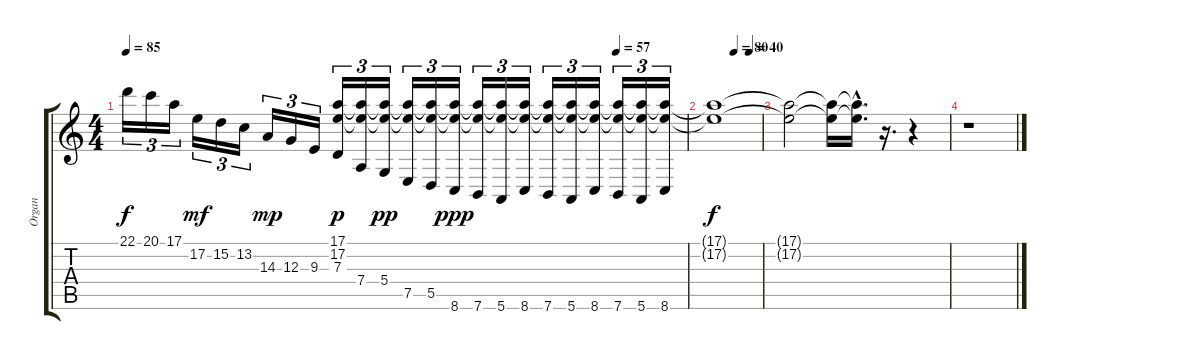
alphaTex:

\track ("Organ" "Organ") {instrument rockorgan}
\staff {score tabs}
\tuning (E4 B3 G3 D3 A2 E2) {hide}
\ts (4 4)
\tempo 85
\tempo (57 0.875)
\clef g2
\ks c
22.1.16{tu (3 2) dy f} 20.1.16{tu (3 2)} 17.1.16{tu (3 2)} 17.2.16{tu (3 2) dy mf} 15.2.16{tu (3 2)} 13.2.16{tu (3 2)} 14.3.16{tu (3 2) dy mp} 12.3.16{tu (3 2)} 9.3.16{tu (3 2)} (17.1 17.2 7.3).16{tu (3 2) dy p} (17.1{t} 17.2{t} 7.4).16{tu (3 2)} (17.1{t} 17.2{t} 5.4).16{tu (3 2) dy pp} (17.1{t} 17.2{t} 7.5).16{tu (3 2)} (17.1{t} 17.2{t} 5.5).16{tu (3 2)} (17.1{t} 17.2{t} 8.6).16{tu (3 2) dy ppp} (17.1{t} 17.2{t} 7.6).16{tu (3 2)} (17.1{t} 17.2{t} 5.6).16{tu (3 2)} (17.1{t} 17.2{t} 8.6).16{tu (3 2)} (17.1{t} 17.2{t} 7.6).16{tu (3 2)} (17.1{t} 17.2{t} 5.6).16{tu (3 2)} (17.1{t} 17.2{t} 8.6).16{tu (3 2)} (17.1{t} 17.2{t} 7.6).16{tu (3 2)} (17.1{t} 17.2{t} 5.6).16{tu (3 2)} (17.1{t} 17.2{t} 8.6).16{tu (3 2)} |
\tempo (80 0.4375)
\tempo (40 0.75)
(17.1{t} 17.2{t}).1{dy f} |
(17.1{t} 17.2{t}).2 (17.1{t} 17.2{t}).16 (17.1{hac t} 17.2{hac t}).16{d} r.16{d} r.4 |
r.1
